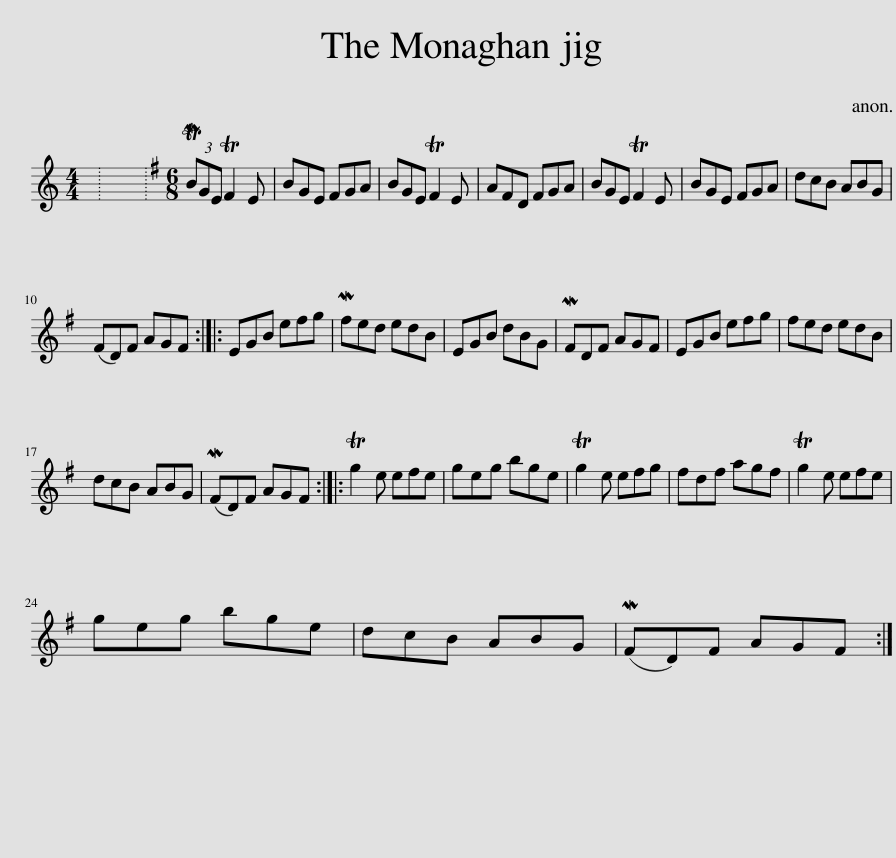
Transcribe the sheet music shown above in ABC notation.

X:1
L:1/8
M:4/4
I:linebreak $
K:C
V:1 treble
V:1
 x8 | x8 |[K:Emin][M:6/8] (3MTBGE TF2 E | BGE FGA | BGE TF2 E | %5
 AFD FGA | BGE TF2 E | BGE FGA | dcB ABG |$ (FD)F AGF :: %10
 EGB efg | Mfed edB | EGB dBG | MFDF AGF | EGB efg | %15
 fed edB |$ dcB ABG | (MFD)F AGF :: Tg2 e efe | geg bge | %20
 Tg2 e efg | fdf agf | Tg2 e efe |$ geg bge | dcB ABG | %25
 (MFD)F AGF :| %26
